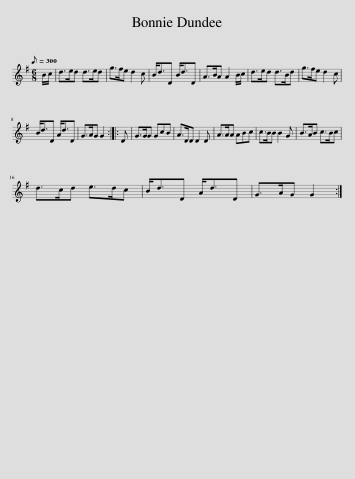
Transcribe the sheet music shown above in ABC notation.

X:1
L:1/8
Q:1/8=300
M:6/8
I:linebreak $
K:none
V:1 treble transpose="8 "
V:1
[K:G] B/c/ | d>ed d>ed | g>fe d2 c | B<dD B<dD | A>BA A2 B/c/ | %5
 d>ed d>Bd | g>fe d2 c |$ B<dD A<dD | G>AG G2 :: D | %10
 G>GG GcB | A>DD D2 D | A>AA ABc | c>BB B2 G | B>AB c>Bc |$ %15
 d>cd e>dc | B<dD A<dD | G>AG G2 :| %18
